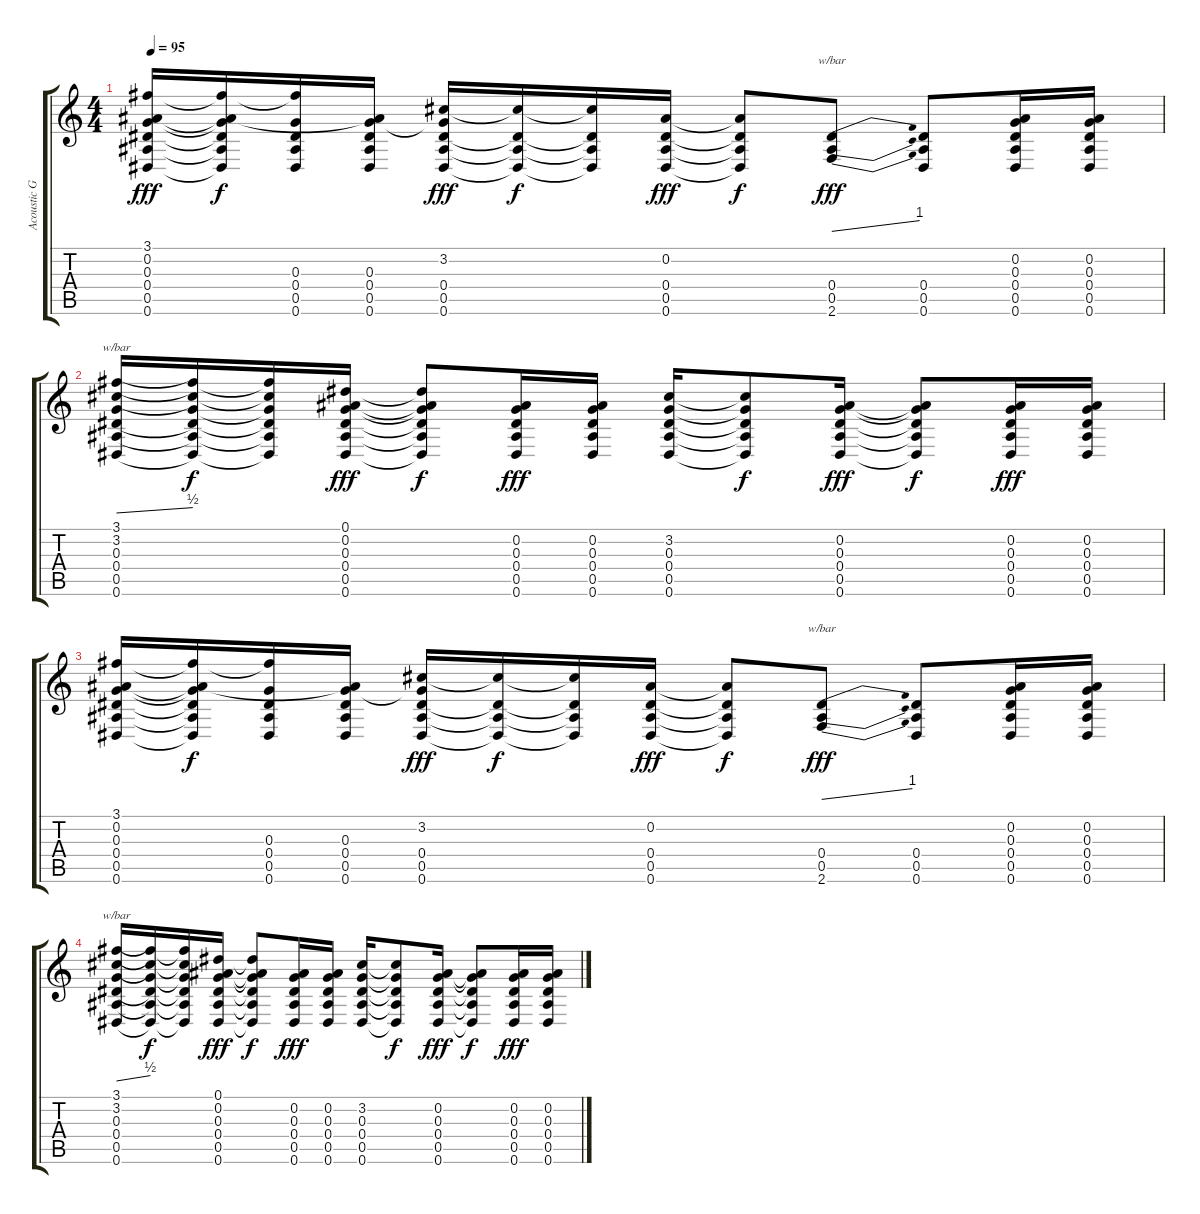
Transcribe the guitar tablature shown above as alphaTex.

\track ("Acoustic Guitar" "Acoustic G") {instrument acousticguitarsteel}
\staff {score tabs}
\tuning (Eb4 Bb3 G3 Eb3 Bb2 Eb2) {hide}
\ts (4 4)
\tempo 95
\clef g2
\ks c
(3.1 0.2 0.3 0.4 0.5 0.6).16{dy fff} (3.1{t} 0.2{t} 0.3{t} 0.4{t} 0.5{t} 0.6{t}).16{dy f} (3.1{t} 0.3 0.4 0.5 0.6).16 (0.2{t} 0.3 0.4 0.5 0.6).16 (3.2 0.3{t} 0.4 0.5 0.6).16{dy fff} (3.2{t} 0.4{t} 0.5{t} 0.6{t}).16{dy f} (3.2{t} 0.4{t} 0.5{t} 0.6{t}).16 (0.2 0.4 0.5 0.6).16{dy fff} (0.2{t} 0.4{t} 0.5{t} 0.6{t}).8{dy f} (0.4 0.5 2.6).8{tbe (dive default 0 0 60 4) dy fff} (0.4 0.5 0.6).8 (0.2 0.3 0.4 0.5 0.6).16 (0.2 0.3 0.4 0.5 0.6).16 |
(3.1 3.2 0.3 0.4 0.5 0.6).16{tbe (dive default 0 0 60 2)} (3.1{t} 3.2{t} 0.3{t} 0.4{t} 0.5{t} 0.6{t}).16{dy f} (3.1{t} 3.2{t} 0.3{t} 0.4{t} 0.5{t} 0.6{t}).16 (0.1 0.2 0.3 0.4 0.5 0.6).16{dy fff} (0.1{t} 0.2{t} 0.3{t} 0.4{t} 0.5{t} 0.6{t}).8{dy f} (0.2 0.3 0.4 0.5 0.6).16{dy fff} (0.2 0.3 0.4 0.5 0.6).16 (3.2 0.3 0.4 0.5 0.6).16 (3.2{t} 0.3{t} 0.4{t} 0.5{t} 0.6{t}).8{dy f} (0.2 0.3 0.4 0.5 0.6).16{dy fff} (0.2{t} 0.3{t} 0.4{t} 0.5{t} 0.6{t}).8{dy f} (0.2 0.3 0.4 0.5 0.6).16{dy fff} (0.2 0.3 0.4 0.5 0.6).16 |
(3.1 0.2 0.3 0.4 0.5 0.6).16 (3.1{t} 0.2{t} 0.3{t} 0.4{t} 0.5{t} 0.6{t}).16{dy f} (3.1{t} 0.3 0.4 0.5 0.6).16 (0.2{t} 0.3 0.4 0.5 0.6).16 (3.2 0.3{t} 0.4 0.5 0.6).16{dy fff} (3.2{t} 0.4{t} 0.5{t} 0.6{t}).16{dy f} (3.2{t} 0.4{t} 0.5{t} 0.6{t}).16 (0.2 0.4 0.5 0.6).16{dy fff} (0.2{t} 0.4{t} 0.5{t} 0.6{t}).8{dy f} (0.4 0.5 2.6).8{tbe (dive default 0 0 60 4) dy fff} (0.4 0.5 0.6).8 (0.2 0.3 0.4 0.5 0.6).16 (0.2 0.3 0.4 0.5 0.6).16 |
(3.1 3.2 0.3 0.4 0.5 0.6).16{tbe (dive default 0 0 60 2)} (3.1{t} 3.2{t} 0.3{t} 0.4{t} 0.5{t} 0.6{t}).16{dy f} (3.1{t} 3.2{t} 0.3{t} 0.4{t} 0.5{t} 0.6{t}).16 (0.1 0.2 0.3 0.4 0.5 0.6).16{dy fff} (0.1{t} 0.2{t} 0.3{t} 0.4{t} 0.5{t} 0.6{t}).8{dy f} (0.2 0.3 0.4 0.5 0.6).16{dy fff} (0.2 0.3 0.4 0.5 0.6).16 (3.2 0.3 0.4 0.5 0.6).16 (3.2{t} 0.3{t} 0.4{t} 0.5{t} 0.6{t}).8{dy f} (0.2 0.3 0.4 0.5 0.6).16{dy fff} (0.2{t} 0.3{t} 0.4{t} 0.5{t} 0.6{t}).8{dy f} (0.2 0.3 0.4 0.5 0.6).16{dy fff} (0.2 0.3 0.4 0.5 0.6).16
